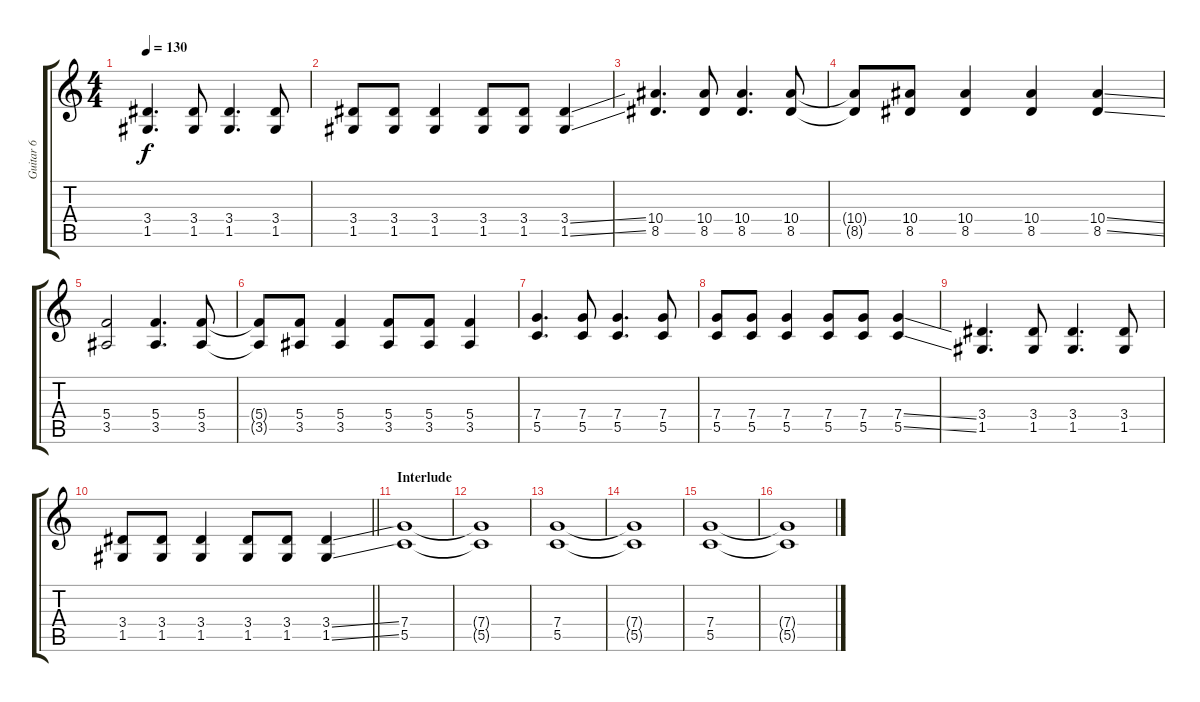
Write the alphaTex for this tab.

\track ("Guitar 6" "Guitar 6") {instrument distortionguitar}
\staff {score tabs}
\tuning (D4 A3 F3 C3 G2 C2) {hide}
\ts (4 4)
\tempo 130
\clef g2
\ks c
(3.4 1.5).4{d dy f} (3.4 1.5).8 (3.4 1.5).4{d} (3.4 1.5).8 |
(3.4 1.5).8 (3.4 1.5).8 (3.4 1.5).4 (3.4 1.5).8 (3.4 1.5).8 (3.4{ss} 1.5{ss}).4 |
(10.4 8.5).4{d} (10.4 8.5).8 (10.4 8.5).4{d} (10.4 8.5).8 |
(10.4{t} 8.5{t}).8 (10.4 8.5).8 (10.4 8.5).4 (10.4 8.5).4 (10.4{ss} 8.5{ss}).4 |
(5.4 3.5).2 (5.4 3.5).4{d} (5.4 3.5).8 |
(5.4{t} 3.5{t}).8 (5.4 3.5).8 (5.4 3.5).4 (5.4 3.5).8 (5.4 3.5).8 (5.4 3.5).4 |
(7.4 5.5).4{d} (7.4 5.5).8 (7.4 5.5).4{d} (7.4 5.5).8 |
(7.4 5.5).8 (7.4 5.5).8 (7.4 5.5).4 (7.4 5.5).8 (7.4 5.5).8 (7.4{ss} 5.5{ss}).4 |
(3.4 1.5).4{d} (3.4 1.5).8 (3.4 1.5).4{d} (3.4 1.5).8 |
\barLineRight lightlight
(3.4 1.5).8 (3.4 1.5).8 (3.4 1.5).4 (3.4 1.5).8 (3.4 1.5).8 (3.4{ss} 1.5{ss}).4 |
\section ("" "Interlude")
(7.4 5.5).1 |
(7.4{t} 5.5{t}).1 |
(7.4 5.5).1 |
(7.4{t} 5.5{t}).1 |
(7.4 5.5).1 |
(7.4{t} 5.5{t}).1
